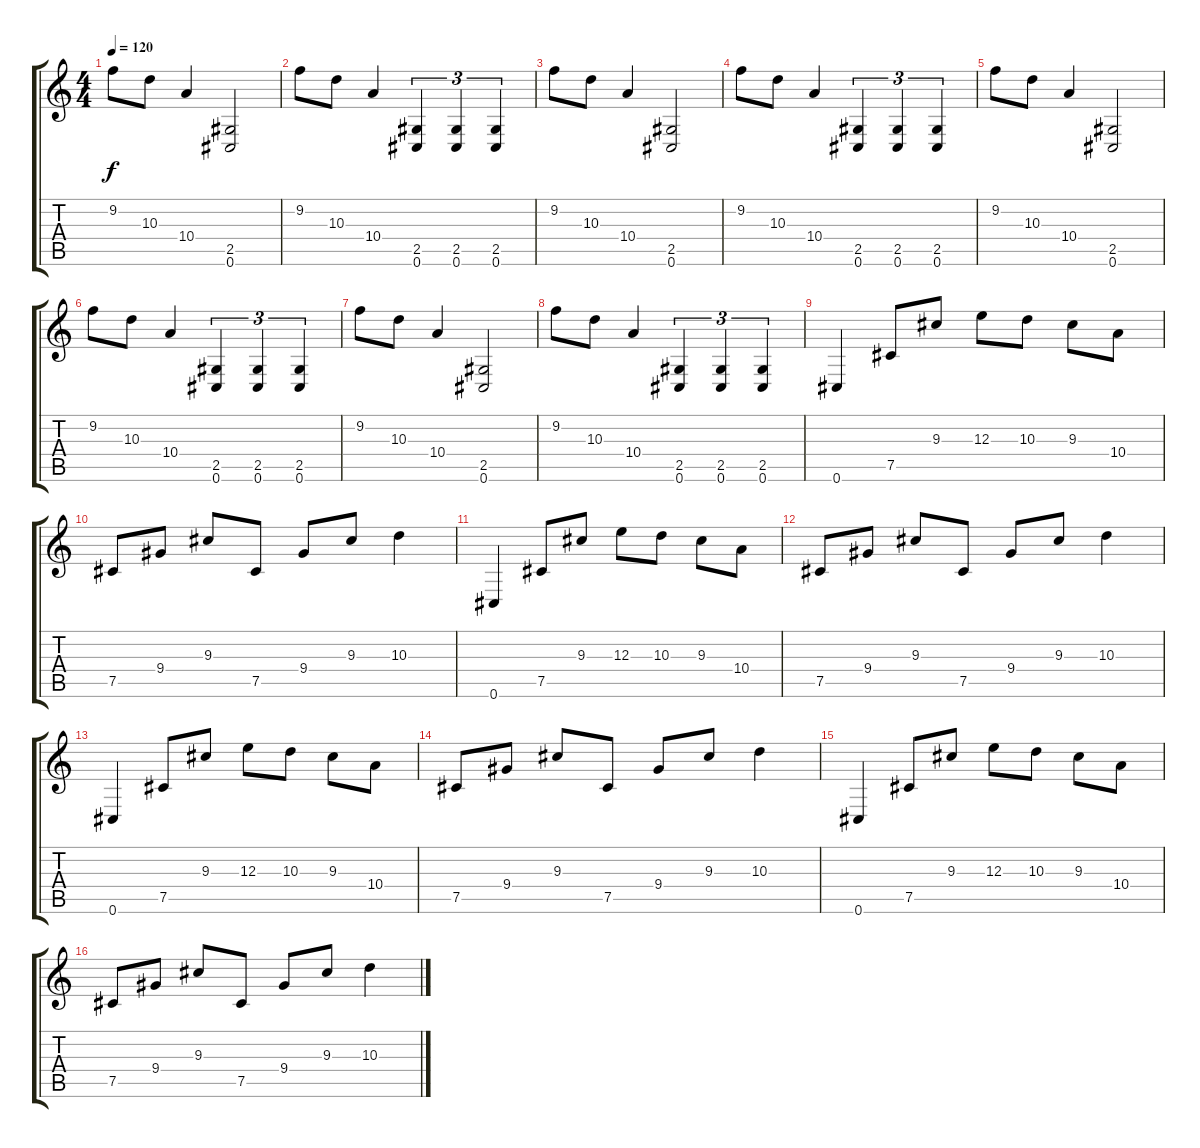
\track "" {instrument distortionguitar}
\staff {score tabs}
\tuning (Db4 Ab3 E3 B2 Gb2 Db2) {hide}
\ts (4 4)
\tempo 120
\clef g2
\ks c
9.2.8{dy f} 10.3.8 10.4.4 (2.5 0.6).2 |
9.2.8 10.3.8 10.4.4 (2.5 0.6).4{tu (3 2)} (2.5 0.6).4{tu (3 2)} (2.5 0.6).4{tu (3 2)} |
9.2.8 10.3.8 10.4.4 (2.5 0.6).2 |
9.2.8 10.3.8 10.4.4 (2.5 0.6).4{tu (3 2)} (2.5 0.6).4{tu (3 2)} (2.5 0.6).4{tu (3 2)} |
9.2.8 10.3.8 10.4.4 (2.5 0.6).2 |
9.2.8 10.3.8 10.4.4 (2.5 0.6).4{tu (3 2)} (2.5 0.6).4{tu (3 2)} (2.5 0.6).4{tu (3 2)} |
9.2.8 10.3.8 10.4.4 (2.5 0.6).2 |
9.2.8 10.3.8 10.4.4 (2.5 0.6).4{tu (3 2)} (2.5 0.6).4{tu (3 2)} (2.5 0.6).4{tu (3 2)} |
0.6.4 7.5.8 9.3.8 12.3.8 10.3.8 9.3.8 10.4.8 |
7.5.8 9.4.8 9.3.8 7.5.8 9.4.8 9.3.8 10.3.4 |
0.6.4 7.5.8 9.3.8 12.3.8 10.3.8 9.3.8 10.4.8 |
7.5.8 9.4.8 9.3.8 7.5.8 9.4.8 9.3.8 10.3.4 |
0.6.4 7.5.8 9.3.8 12.3.8 10.3.8 9.3.8 10.4.8 |
7.5.8 9.4.8 9.3.8 7.5.8 9.4.8 9.3.8 10.3.4 |
0.6.4 7.5.8 9.3.8 12.3.8 10.3.8 9.3.8 10.4.8 |
7.5.8 9.4.8 9.3.8 7.5.8 9.4.8 9.3.8 10.3.4
